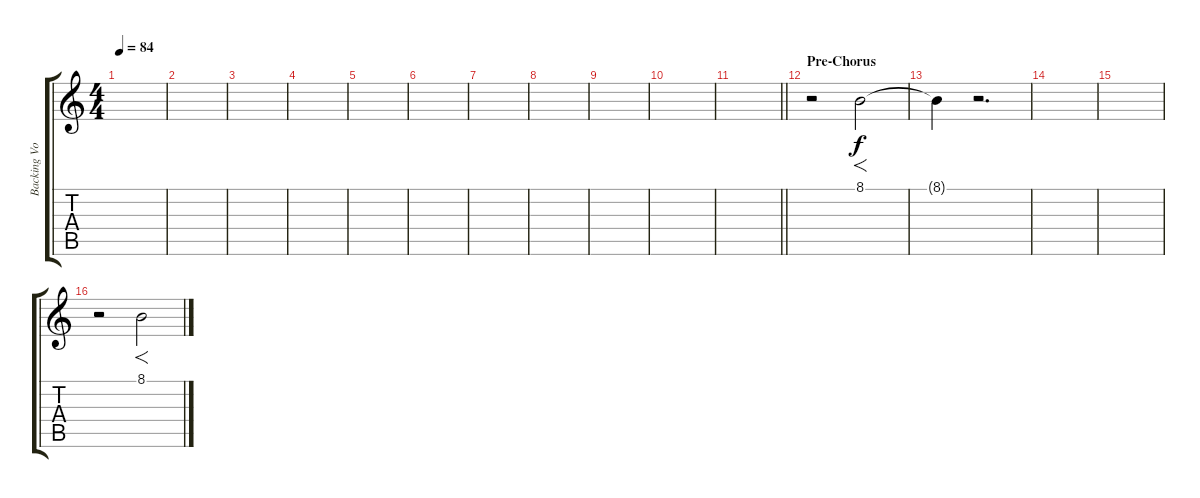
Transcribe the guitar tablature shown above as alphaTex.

\track ("Backing Vocals" "Backing Vo") {instrument choiraahs}
\staff {score tabs}
\tuning (Eb4 Bb3 Gb3 Db3 Ab2 Eb2) {hide}
\ts (4 4)
\tempo 84
\clef g2
\ks c
|
|
|
|
|
|
|
|
|
|
\barLineRight lightlight
|
\section ("" "Pre-Chorus")
r.2 8.1.2{f} |
8.1{t}.4 r.2{d} |
|
|
r.2 8.1.2{f}
